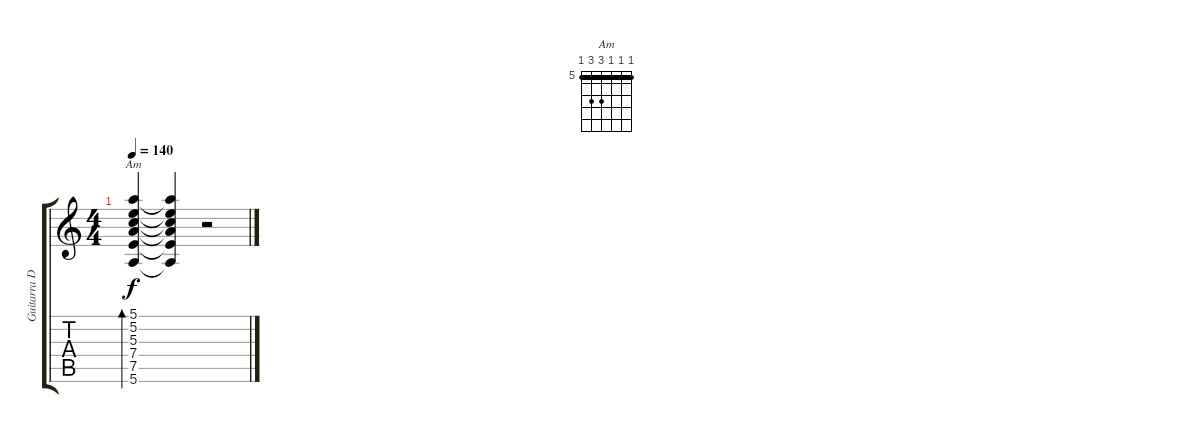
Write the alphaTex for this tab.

\track ("Guitarra Dib Hadra" "Guitarra D") {instrument electricguitarclean}
\staff {score tabs}
\tuning (E4 B3 G3 D3 A2 E2) {hide}
\chord ("Am" 5 5 5 7 7 5) {firstfret 5 barre 5}
\ts (4 4)
\tempo 140
\clef g2
\ks c
(5.1 5.2 5.3 7.4 7.5 5.6).4{bd 30 ch "Am" dy f} (5.1{t} 5.2{t} 5.3{t} 7.4{t} 7.5{t} 5.6{t}).4 r.2
